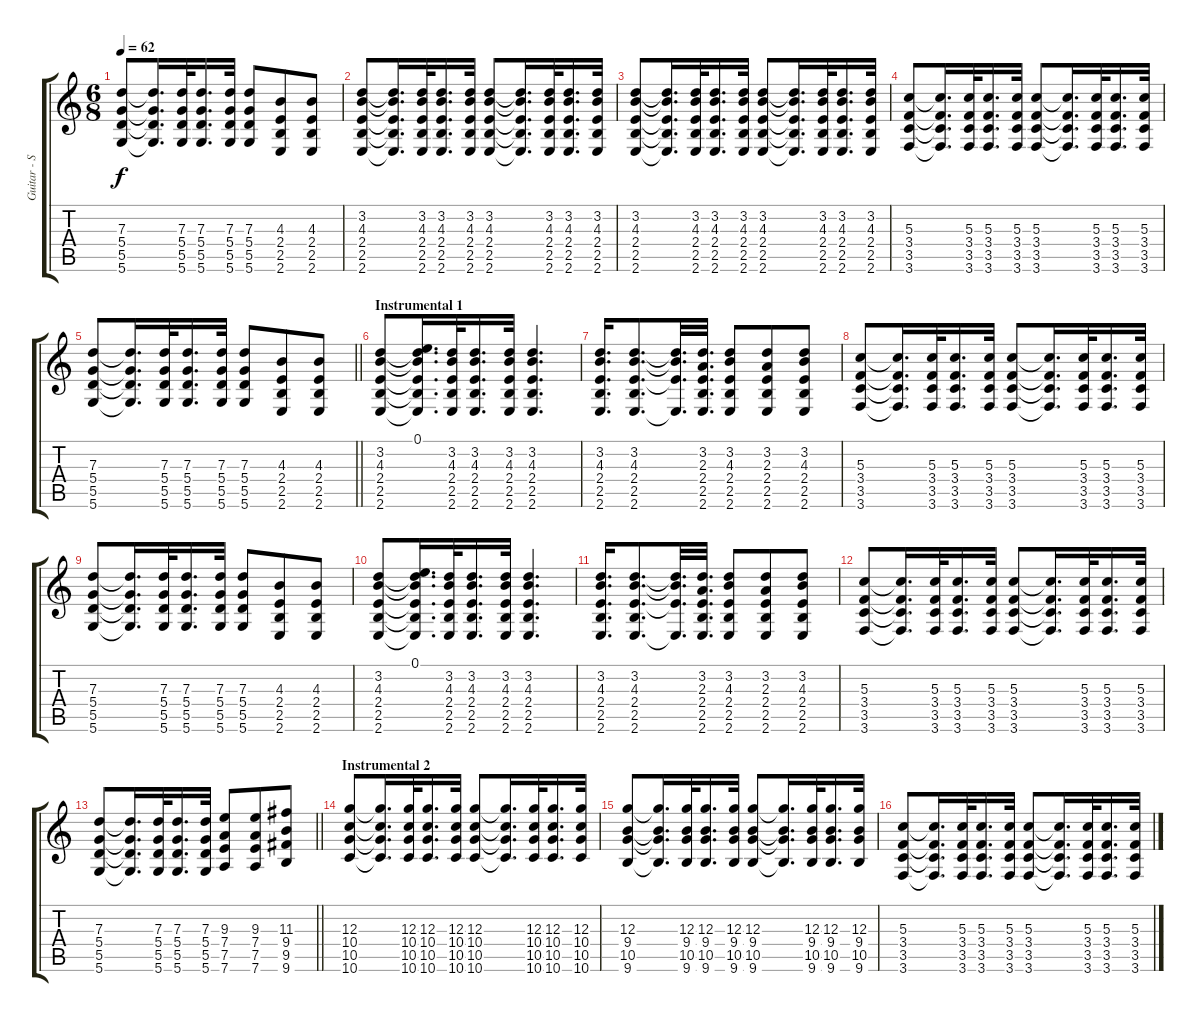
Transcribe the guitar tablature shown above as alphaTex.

\track ("Guitar - Simon Neil" "Guitar - S") {instrument electricguitarclean}
\staff {score tabs}
\tuning (E4 B3 G3 D3 A2 D2) {hide}
\ts (6 8)
\tempo 62
\clef g2
\ks c
(7.3 5.4 5.5 5.6).8{dy f} (7.3{t} 5.4{t} 5.5{t} 5.6{t}).16{d} (7.3 5.4 5.5 5.6).32 (7.3 5.4 5.5 5.6).16{d} (7.3 5.4 5.5 5.6).32 (7.3 5.4 5.5 5.6).8 (4.3 2.4 2.5 2.6).8 (4.3 2.4 2.5 2.6).8 |
(3.2 4.3 2.4 2.5 2.6).8 (3.2{t} 4.3{t} 2.4{t} 2.5{t} 2.6{t}).16{d} (3.2 4.3 2.4 2.5 2.6).32 (3.2 4.3 2.4 2.5 2.6).16{d} (3.2 4.3 2.4 2.5 2.6).32 (3.2 4.3 2.4 2.5 2.6).8 (3.2{t} 4.3{t} 2.4{t} 2.5{t} 2.6{t}).16{d} (3.2 4.3 2.4 2.5 2.6).32 (3.2 4.3 2.4 2.5 2.6).16{d} (3.2 4.3 2.4 2.5 2.6).32 |
(3.2 4.3 2.4 2.5 2.6).8 (3.2{t} 4.3{t} 2.4{t} 2.5{t} 2.6{t}).16{d} (3.2 4.3 2.4 2.5 2.6).32 (3.2 4.3 2.4 2.5 2.6).16{d} (3.2 4.3 2.4 2.5 2.6).32 (3.2 4.3 2.4 2.5 2.6).8 (3.2{t} 4.3{t} 2.4{t} 2.5{t} 2.6{t}).16{d} (3.2 4.3 2.4 2.5 2.6).32 (3.2 4.3 2.4 2.5 2.6).16{d} (3.2 4.3 2.4 2.5 2.6).32 |
(5.3 3.4 3.5 3.6).8 (5.3{t} 3.4{t} 3.5{t} 3.6{t}).16{d} (5.3 3.4 3.5 3.6).32 (5.3 3.4 3.5 3.6).16{d} (5.3 3.4 3.5 3.6).32 (5.3 3.4 3.5 3.6).8 (5.3{t} 3.4{t} 3.5{t} 3.6{t}).16{d} (5.3 3.4 3.5 3.6).32 (5.3 3.4 3.5 3.6).16{d} (5.3 3.4 3.5 3.6).32 |
\barLineRight lightlight
(7.3 5.4 5.5 5.6).8 (7.3{t} 5.4{t} 5.5{t} 5.6{t}).16{d} (7.3 5.4 5.5 5.6).32 (7.3 5.4 5.5 5.6).16{d} (7.3 5.4 5.5 5.6).32 (7.3 5.4 5.5 5.6).8 (4.3 2.4 2.5 2.6).8 (4.3 2.4 2.5 2.6).8 |
\section ("" "Instrumental 1")
(3.2 4.3 2.4 2.5 2.6).8 (0.1 3.2{t} 4.3{t} 2.4{t} 2.5{t} 2.6{t}).16{d} (3.2 4.3 2.4 2.5 2.6).32 (3.2 4.3 2.4 2.5 2.6).16{d} (3.2 4.3 2.4 2.5 2.6).32 (3.2 4.3 2.4 2.5 2.6).4{d} |
(3.2 4.3 2.4 2.5 2.6).16{d} (3.2 4.3 2.4 2.5 2.6).8{d} (3.2{t} 4.3{t} 2.4{t} 2.6{t}).32{d} (3.2 2.3 2.4 2.5 2.6).32{d} (3.2 4.3 2.4 2.5 2.6).8 (3.2 2.3 2.4 2.5 2.6).8 (3.2 4.3 2.4 2.5 2.6).8 |
(5.3 3.4 3.5 3.6).8 (5.3{t} 3.4{t} 3.5{t} 3.6{t}).16{d} (5.3 3.4 3.5 3.6).32 (5.3 3.4 3.5 3.6).16{d} (5.3 3.4 3.5 3.6).32 (5.3 3.4 3.5 3.6).8 (5.3{t} 3.4{t} 3.5{t} 3.6{t}).16{d} (5.3 3.4 3.5 3.6).32 (5.3 3.4 3.5 3.6).16{d} (5.3 3.4 3.5 3.6).32 |
(7.3 5.4 5.5 5.6).8 (7.3{t} 5.4{t} 5.5{t} 5.6{t}).16{d} (7.3 5.4 5.5 5.6).32 (7.3 5.4 5.5 5.6).16{d} (7.3 5.4 5.5 5.6).32 (7.3 5.4 5.5 5.6).8 (4.3 2.4 2.5 2.6).8 (4.3 2.4 2.5 2.6).8 |
(3.2 4.3 2.4 2.5 2.6).8 (0.1 3.2{t} 4.3{t} 2.4{t} 2.5{t} 2.6{t}).16{d} (3.2 4.3 2.4 2.5 2.6).32 (3.2 4.3 2.4 2.5 2.6).16{d} (3.2 4.3 2.4 2.5 2.6).32 (3.2 4.3 2.4 2.5 2.6).4{d} |
(3.2 4.3 2.4 2.5 2.6).16{d} (3.2 4.3 2.4 2.5 2.6).8{d} (3.2{t} 4.3{t} 2.4{t} 2.6{t}).32{d} (3.2 2.3 2.4 2.5 2.6).32{d} (3.2 4.3 2.4 2.5 2.6).8 (3.2 2.3 2.4 2.5 2.6).8 (3.2 4.3 2.4 2.5 2.6).8 |
(5.3 3.4 3.5 3.6).8 (5.3{t} 3.4{t} 3.5{t} 3.6{t}).16{d} (5.3 3.4 3.5 3.6).32 (5.3 3.4 3.5 3.6).16{d} (5.3 3.4 3.5 3.6).32 (5.3 3.4 3.5 3.6).8 (5.3{t} 3.4{t} 3.5{t} 3.6{t}).16{d} (5.3 3.4 3.5 3.6).32 (5.3 3.4 3.5 3.6).16{d} (5.3 3.4 3.5 3.6).32 |
\barLineRight lightlight
(7.3 5.4 5.5 5.6).8 (7.3{t} 5.4{t} 5.5{t} 5.6{t}).16{d} (7.3 5.4 5.5 5.6).32 (7.3 5.4 5.5 5.6).16{d} (7.3 5.4 5.5 5.6).32 (9.3 7.4 7.5 7.6).8 (9.3 7.4 7.5 7.6).8 (11.3 9.4 9.5 9.6).8 |
\section ("" "Instrumental 2")
(12.3 10.4 10.5 10.6).8{volume 13} (12.3{t} 10.4{t} 10.5{t} 10.6{t}).16{d} (12.3 10.4 10.5 10.6).32 (12.3 10.4 10.5 10.6).16{d} (12.3 10.4 10.5 10.6).32 (12.3 10.4 10.5 10.6).8 (12.3{t} 10.4{t} 10.5{t} 10.6{t}).16{d} (12.3 10.4 10.5 10.6).32 (12.3 10.4 10.5 10.6).16{d} (12.3 10.4 10.5 10.6).32 |
(12.3 9.4 10.5 9.6).8 (12.3{t} 9.4{t} 10.5{t} 9.6{t}).16{d} (12.3 9.4 10.5 9.6).32 (12.3 9.4 10.5 9.6).16{d} (12.3 9.4 10.5 9.6).32 (12.3 9.4 10.5 9.6).8 (12.3{t} 9.4{t} 10.5{t} 9.6{t}).16{d} (12.3 9.4 10.5 9.6).32 (12.3 9.4 10.5 9.6).16{d} (12.3 9.4 10.5 9.6).32 |
(5.3 3.4 3.5 3.6).8 (5.3{t} 3.4{t} 3.5{t} 3.6{t}).16{d} (5.3 3.4 3.5 3.6).32 (5.3 3.4 3.5 3.6).16{d} (5.3 3.4 3.5 3.6).32 (5.3 3.4 3.5 3.6).8 (5.3{t} 3.4{t} 3.5{t} 3.6{t}).16{d} (5.3 3.4 3.5 3.6).32 (5.3 3.4 3.5 3.6).16{d} (5.3 3.4 3.5 3.6).32
